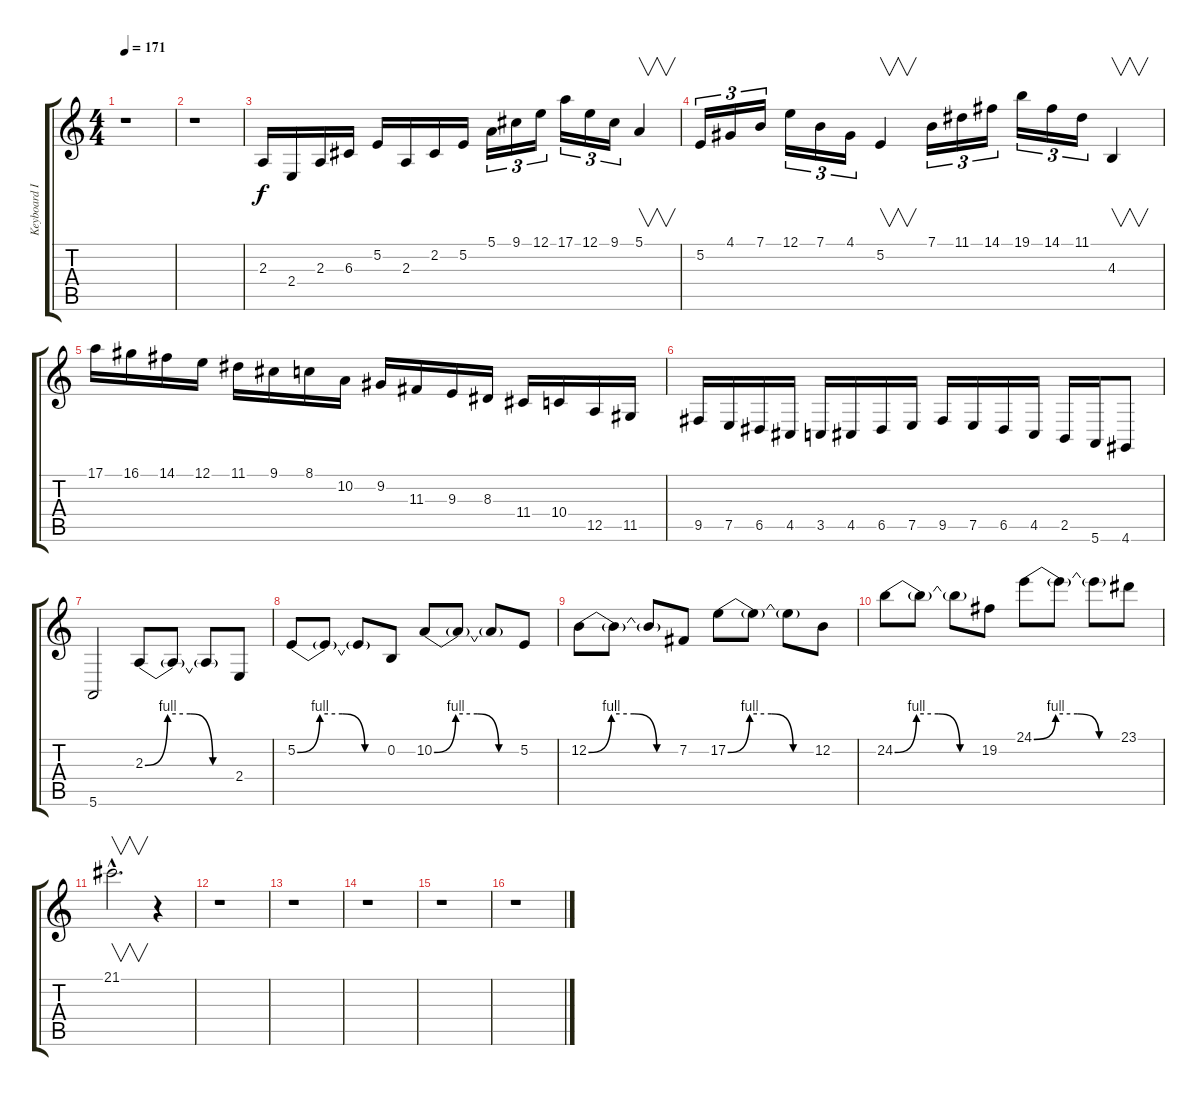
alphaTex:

\track ("Keyboard I (Lead)" "Keyboard I") {instrument lead1square}
\staff {score tabs}
\tuning (E4 B3 G3 D3 A2 E2) {hide}
\ts (4 4)
\tempo 171
\clef g2
\ks c
r.1{dy f} |
r.1 |
2.3.16 2.4.16 2.3.16 6.3.16 5.2.16 2.3.16 2.2.16 5.2.16 5.1.16{tu (3 2)} 9.1.16{tu (3 2)} 12.1.16{tu (3 2)} 17.1.16{tu (3 2)} 12.1.16{tu (3 2)} 9.1.16{tu (3 2)} 5.1.4{v} |
5.2.16{tu (3 2)} 4.1.16{tu (3 2)} 7.1.16{tu (3 2)} 12.1.16{tu (3 2)} 7.1.16{tu (3 2)} 4.1.16{tu (3 2)} 5.2.4{v} 7.1.16{tu (3 2)} 11.1.16{tu (3 2)} 14.1.16{tu (3 2)} 19.1.16{tu (3 2)} 14.1.16{tu (3 2)} 11.1.16{tu (3 2)} 4.3.4{v} |
17.1.16 16.1.16 14.1.16 12.1.16 11.1.16 9.1.16 8.1.16 10.2.16 9.2.16 11.3.16 9.3.16 8.3.16 11.4.16 10.4.16 12.5.16 11.5.16 |
9.5.16 7.5.16 6.5.16 4.5.16 3.5.16 4.5.16 6.5.16 7.5.16 9.5.16 7.5.16 6.5.16 4.5.16 2.5.16 5.6.16 4.6.8 |
5.6.2 2.3{be (custom 0 0 15 4 30 4 45 0 60 0)}.8 2.3{t}.8 2.3{t}.8 2.4.8 |
5.2{be (custom 0 0 15 4 30 4 45 0 60 0)}.8 5.2{t}.8 5.2{t}.8 0.2.8 10.2{be (custom 0 0 15 4 30 4 45 0 60 0)}.8 10.2{t}.8 10.2{t}.8 5.2.8 |
12.2{be (custom 0 0 15 4 30 4 45 0 60 0)}.8 12.2{t}.8 12.2{t}.8 7.2.8 17.2{be (custom 0 0 15 4 30 4 45 0 60 0)}.8 17.2{t}.8 17.2{t}.8 12.2.8 |
24.2{be (custom 0 0 15 4 30 4 45 0 60 0)}.8 24.2{t}.8 24.2{t}.8 19.2.8 24.1{be (custom 0 0 15 4 30 4 45 0 60 0)}.8 24.1{t}.8 24.1{t}.8 23.1.8 |
21.1{hac}.2{v d} r.4 |
r.1 |
r.1 |
r.1 |
r.1 |
r.1
